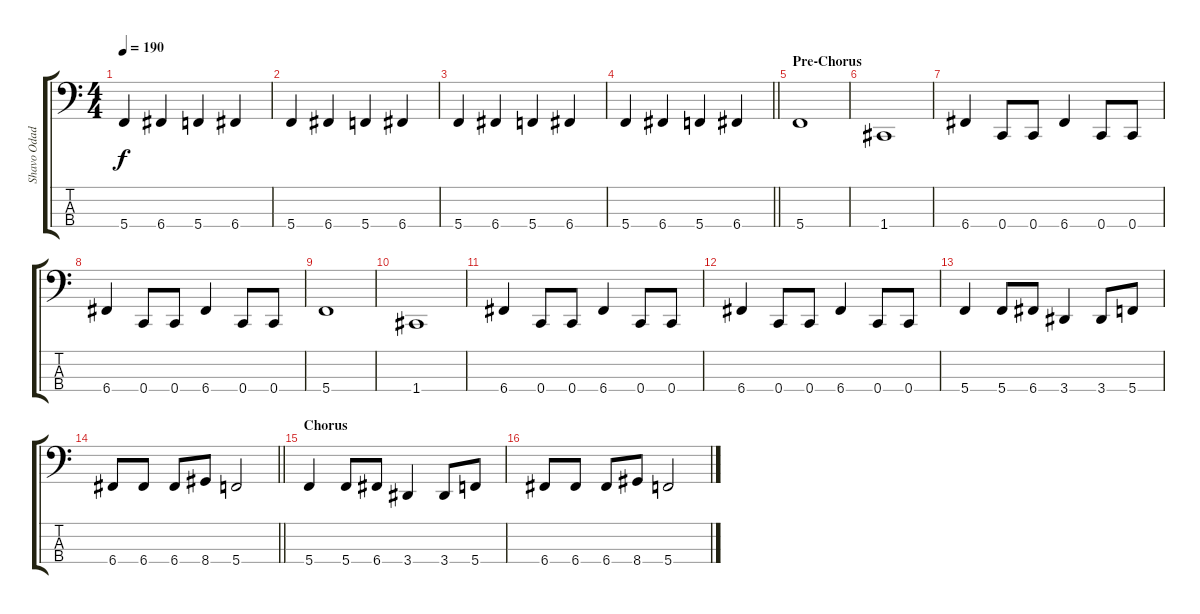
\track ("Shavo Odadjian" "Shavo Odad") {instrument electricbassfinger}
\staff {score tabs}
\tuning (F2 C2 G1 C1) {hide}
\ts (4 4)
\tempo 190
\clef f4
\ks c
5.4.4{dy f} 6.4.4 5.4.4 6.4.4 |
5.4.4 6.4.4 5.4.4 6.4.4 |
5.4.4 6.4.4 5.4.4 6.4.4 |
\barLineRight lightlight
5.4.4 6.4.4 5.4.4 6.4.4 |
\section ("" "Pre-Chorus")
5.4.1 |
1.4.1 |
6.4.4 0.4.8 0.4.8 6.4.4 0.4.8 0.4.8 |
6.4.4 0.4.8 0.4.8 6.4.4 0.4.8 0.4.8 |
5.4.1 |
1.4.1 |
6.4.4 0.4.8 0.4.8 6.4.4 0.4.8 0.4.8 |
6.4.4 0.4.8 0.4.8 6.4.4 0.4.8 0.4.8 |
5.4.4 5.4.8 6.4.8 3.4.4 3.4.8 5.4.8 |
\barLineRight lightlight
6.4.8 6.4.8 6.4.8 8.4.8 5.4.2 |
\section ("" "Chorus")
5.4.4 5.4.8 6.4.8 3.4.4 3.4.8 5.4.8 |
6.4.8 6.4.8 6.4.8 8.4.8 5.4.2
